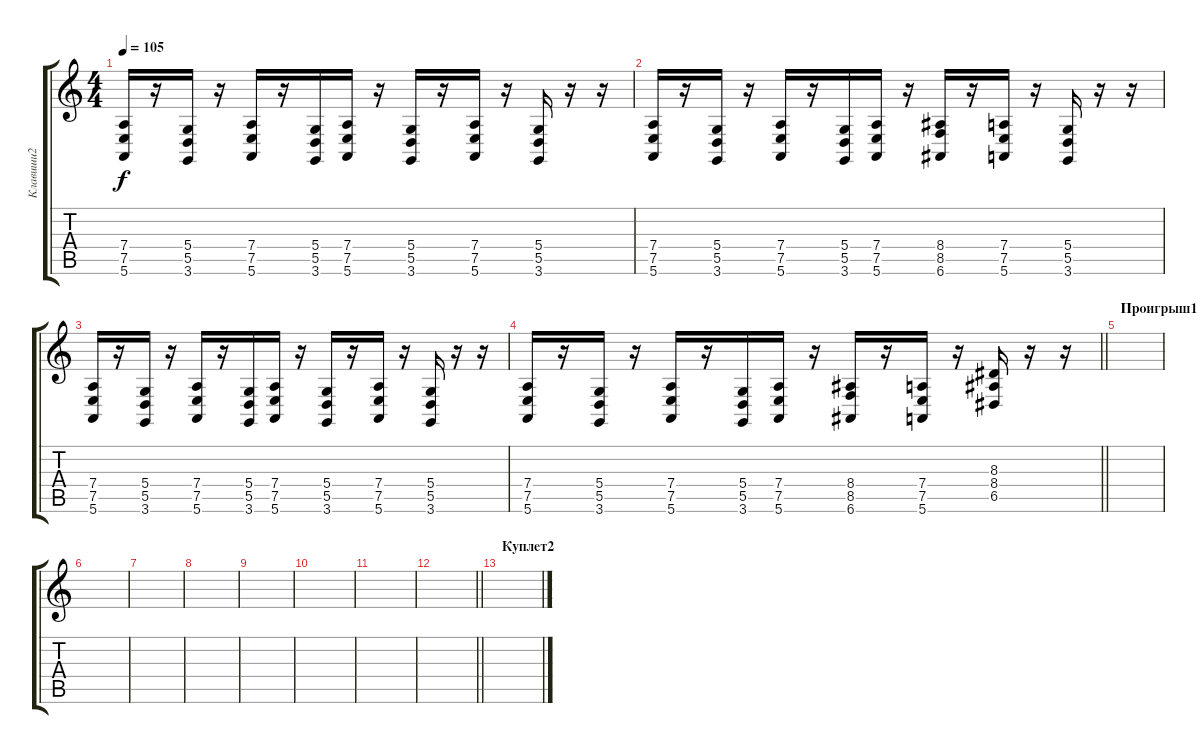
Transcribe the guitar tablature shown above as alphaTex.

\track ("Клавиши2" "Клавиши2") {instrument stringensemble1}
\staff {score tabs}
\tuning (E4 B3 G3 D3 A2 E2) {hide}
\ts (4 4)
\tempo 105
\clef g2
\ks c
(7.4 7.5 5.6).16{dy f} r.16 (5.4 5.5 3.6).16 r.16 (7.4 7.5 5.6).16 r.16 (5.4 5.5 3.6).16 (7.4 7.5 5.6).16 r.16 (5.4 5.5 3.6).16 r.16 (7.4 7.5 5.6).16 r.16 (5.4 5.5 3.6).16 r.16 r.16 |
(7.4 7.5 5.6).16 r.16 (5.4 5.5 3.6).16 r.16 (7.4 7.5 5.6).16 r.16 (5.4 5.5 3.6).16 (7.4 7.5 5.6).16 r.16 (8.4 8.5 6.6).16 r.16 (7.4 7.5 5.6).16 r.16 (5.4 5.5 3.6).16 r.16 r.16 |
(7.4 7.5 5.6).16 r.16 (5.4 5.5 3.6).16 r.16 (7.4 7.5 5.6).16 r.16 (5.4 5.5 3.6).16 (7.4 7.5 5.6).16 r.16 (5.4 5.5 3.6).16 r.16 (7.4 7.5 5.6).16 r.16 (5.4 5.5 3.6).16 r.16 r.16 |
\barLineRight lightlight
(7.4 7.5 5.6).16 r.16 (5.4 5.5 3.6).16 r.16 (7.4 7.5 5.6).16 r.16 (5.4 5.5 3.6).16 (7.4 7.5 5.6).16 r.16 (8.4 8.5 6.6).16 r.16 (7.4 7.5 5.6).16 r.16 (8.3 8.4 6.5).16 r.16 r.16 |
\section ("" "Проигрыш1")
|
|
|
|
|
|
|
\barLineRight lightlight
|
\section ("" "Куплет2")
